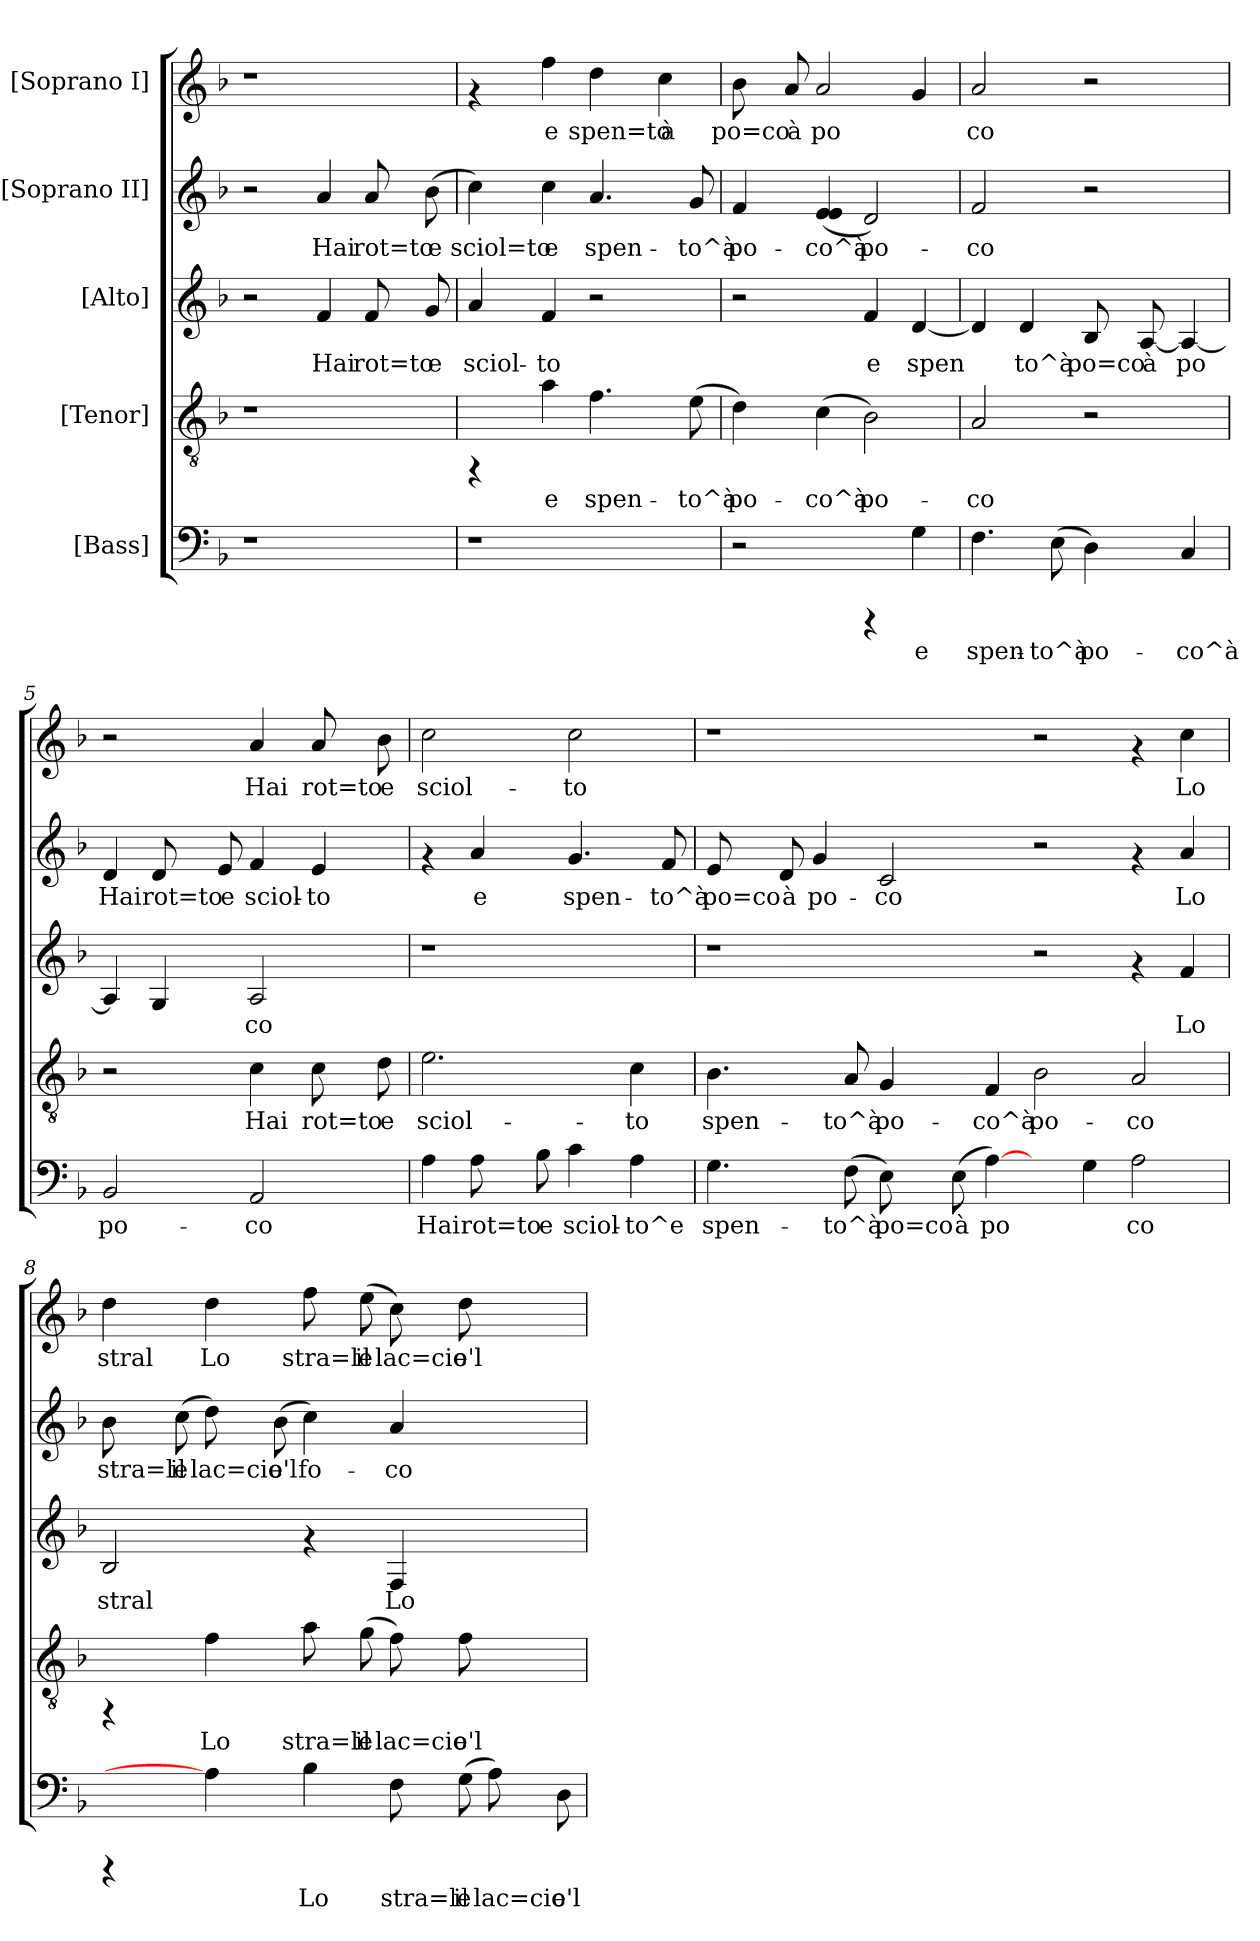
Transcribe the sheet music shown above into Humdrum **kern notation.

**kern	**text	**kern	**text	**kern	**text	**kern	**text	**kern	**text
*part5	*part5	*part4	*part4	*part3	*part3	*part2	*part2	*part1	*part1
*staff5	*staff5	*staff4	*staff4	*staff3	*staff3	*staff2	*staff2	*staff1	*staff1
*I"[Bass]	*	*I"[Tenor]	*	*I"[Alto]	*	*I"[Soprano II]	*	*I"[Soprano I]	*
!!LO:PB:g=z
*stria5	*	*stria5	*	*stria5	*	*stria5	*	*stria5	*
*clefF4	*	*clefGv2	*	*clefG2	*	*clefG2	*	*clefG2	*
*k[b-]	*	*k[b-]	*	*k[b-]	*	*k[b-]	*	*k[b-]	*
*F:	*	*F:	*	*F:	*	*F:	*	*F:	*
=1	=1	=1	=1	=1	=1	=1	=1	=1	=1
1r	.	1r	.	2r	.	2r	.	1r	.
!	!	!	!	!	!LO:LY:b:cj	!	!LO:LY:b:cj	!	!
.	.	.	.	4f/	Hai	4a/	Hai	.	.
!	!	!	!	!	!LO:LY:b:cj	!	!LO:LY:b:cj	!	!
.	.	.	.	8f/	rot=to	8a/	rot=to	.	.
!	!	!	!	!	!LO:LY:b:cj	!	!LO:LY:b:cj	!	!
.	.	.	.	8g/	e	(<8b-\	e	.	.
=2	=2	=2	=2	=2	=2	=2	=2	=2	=2
!	!	!	!	!	!LO:LY:b:cj	!	!LO:LY:b:cj	!	!
1r	.	4rFF	.	4a/	sciol-	4cc\)	sciol=to	4rf	.
!	!	!	!LO:LY:b:cj	!	!LO:LY:b:cj	!	!LO:LY:b:cj	!	!LO:LY:b:cj
.	.	4a\	e	4f/	-to	4cc\	e	4ff\	e
!	!	!	!LO:LY:b:cj	!	!	!	!LO:LY:b:cj	!	!LO:LY:b:cj
.	.	4.f\	spen-	2r	.	4.a/	spen-	4dd\	spen=to
!	!	!	!	!	!	!	!	!	!LO:LY:b:cj
.	.	.	.	.	.	.	.	4cc\	à
!	!	!	!LO:LY:b:cj	!	!	!	!LO:LY:b:cj	!	!
.	.	(<8e\	-to^à	.	.	8g/	-to^à	.	.
=3	=3	=3	=3	=3	=3	=3	=3	=3	=3
!	!	!	!LO:LY:b:cj	!	!	!	!LO:LY:b:cj	!	!LO:LY:b:cj
2r	.	4d\)	po-	2r	.	4f/	po-	8b-\	po=co
!	!	!	!	!	!	!	!	!	!LO:LY:b:cj
.	.	.	.	.	.	.	.	8a/	à
!	!	!	!LO:LY:b:cj	!	!	!	!LO:LY:b:cj	!	!LO:LY:b:cj
.	.	(<4c\	-co^à	.	.	(<4e/ 4e/	-co^à	2a/	po-
!	!	!	!LO:LY:b:cj	!	!LO:LY:b:cj	!	!LO:LY:b:cj	!	!
4rCCC	.	2B-\)	po-	4f/	e	2d/)	po-	.	.
!	!LO:LY:b:cj	!	!	!	!LO:LY:b:cj	!	!	!	!LO:LY:b:cj
4G\	e	.	.	[<4d/	spen-	.	.	4g/	--
=4	=4	=4	=4	=4	=4	=4	=4	=4	=4
!	!LO:LY:b:cj	!	!LO:LY:b:cj	!	!LO:LY:b:cj	!	!LO:LY:b:cj	!	!LO:LY:b:cj
4.F\	spen-	2A/	-co	4d/]	--	2f/	-co	2a/	-co
!	!	!	!	!	!LO:LY:b:cj	!	!	!	!
.	.	.	.	4d/	-to^à	.	.	.	.
!	!LO:LY:b:cj	!	!	!	!	!	!	!	!
(<8E\	-to^à	.	.	.	.	.	.	.	.
!	!LO:LY:b:cj	!	!	!	!LO:LY:b:cj	!	!	!	!
4D\)	po-	2r	.	8B-/	po=co	2r	.	2r	.
!	!	!	!	!	!LO:LY:b:cj	!	!	!	!
.	.	.	.	[<8A/	à	.	.	.	.
!	!LO:LY:b:cj	!	!	!	!LO:LY:b:cj	!	!	!	!
4C/	-co^à	.	.	4A/_<	po-	.	.	.	.
!!LO:PB:g=z
=5	=5	=5	=5	=5	=5	=5	=5	=5	=5
!	!LO:LY:b:cj	!	!	!	!LO:LY:b:cj	!	!LO:LY:b:cj	!	!
2BB-/	po-	2r	.	4A/]	--	4d/	Hai	2r	.
!	!	!	!	!	!LO:LY:b:cj	!	!LO:LY:b:cj	!	!
.	.	.	.	4G/	--	8d/	rot=to	.	.
!	!	!	!	!	!	!	!LO:LY:b:cj	!	!
.	.	.	.	.	.	8e/	e	.	.
!	!LO:LY:b:cj	!	!LO:LY:b:cj	!	!LO:LY:b:cj	!	!LO:LY:b:cj	!	!LO:LY:b:cj
2AA/	-co	4c\	Hai	2A/	-co	4f/	sciol-	4a/	Hai
!	!	!	!LO:LY:b:cj	!	!	!	!LO:LY:b:cj	!	!LO:LY:b:cj
.	.	8c\	rot=to	.	.	4e/	-to	8a/	rot=to
!	!	!	!LO:LY:b:cj	!	!	!	!	!	!LO:LY:b:cj
.	.	8d\	e	.	.	.	.	8b-\	e
=6	=6	=6	=6	=6	=6	=6	=6	=6	=6
!	!LO:LY:b:cj	!	!LO:LY:b:cj	!	!	!	!	!	!LO:LY:b:cj
4A\	Hai	2.e\	sciol-	1r	.	4rf	.	2cc\	sciol-
!	!LO:LY:b:cj	!	!	!	!	!	!LO:LY:b:cj	!	!
8A\	rot=to	.	.	.	.	4a/	e	.	.
!	!LO:LY:b:cj	!	!	!	!	!	!	!	!
8B-\	e	.	.	.	.	.	.	.	.
!	!LO:LY:b:cj	!	!	!	!	!	!LO:LY:b:cj	!	!LO:LY:b:cj
4c\	sciol-	.	.	.	.	4.g/	spen-	2cc\	-to
!	!LO:LY:b:cj	!	!LO:LY:b:cj	!	!	!	!	!	!
4A\	-to^e	4c\	-to	.	.	.	.	.	.
!	!	!	!	!	!	!	!LO:LY:b:cj	!	!
.	.	.	.	.	.	8f/	-to^à	.	.
=7	=7	=7	=7	=7	=7	=7	=7	=7	=7
!	!LO:LY:b:cj	!	!LO:LY:b:cj	!	!	!	!LO:LY:b:cj	!	!
4.G\	spen-	4.B-\	spen-	1r	.	8e/	po=co	1r	.
!	!	!	!	!	!	!	!LO:LY:b:cj	!	!
.	.	.	.	.	.	8d/	à	.	.
!	!	!	!	!	!	!	!LO:LY:b:cj	!	!
.	.	.	.	.	.	4g/	po-	.	.
!	!LO:LY:b:cj	!	!LO:LY:b:cj	!	!	!	!	!	!
(<8F\	-to^à	8A/	-to^à	.	.	.	.	.	.
!	!LO:LY:b:cj	!	!LO:LY:b:cj	!	!	!	!LO:LY:b:cj	!	!
8E\)	po=co	4G/	po-	.	.	2c/	-co	.	.
!	!LO:LY:b:cj	!	!	!	!	!	!	!	!
(<8E\	à	.	.	.	.	.	.	.	.
!	!LO:LY:b:cj	!	!LO:LY:b:cj	!	!	!	!	!	!
[4A\)	po-	4F/	-co^à	.	.	.	.	.	.
!	!	!	!LO:LY:b:cj	!	!	!	!	!	!
4ryy	.	2B-\	po-	2r	.	2r	.	2r	.
!	!LO:LY:b:cj	!	!	!	!	!	!	!	!
4G\	--	.	.	.	.	.	.	.	.
!	!LO:LY:b:cj	!	!LO:LY:b:cj	!	!	!	!	!	!
2A\	-co	2A/	-co	4rf	.	4rf	.	4rf	.
!	!	!	!	!	!LO:LY:b:cj	!	!LO:LY:b:cj	!	!LO:LY:b:cj
.	.	.	.	4f/	Lo	4a/	Lo	4cc\	Lo
!!LO:PB:g=z
=8	=8	=8	=8	=8	=8	=8	=8	=8	=8
!	!	!	!	!	!LO:LY:b:cj	!	!LO:LY:b:cj	!	!LO:LY:b:cj
4rCCC	.	4rFF	.	2B-/	stral	8b-\	stra=le	4dd\	stral
!	!	!	!	!	!	!	!LO:LY:b:cj	!	!
.	.	.	.	.	.	(<8cc\	il	.	.
!	!	!	!LO:LY:b:cj	!	!	!	!LO:LY:b:cj	!	!LO:LY:b:cj
4A\]	.	4f\	Lo	.	.	8dd\)	lac=cio	4dd\	Lo
!	!	!	!	!	!	!	!LO:LY:b:cj	!	!
.	.	.	.	.	.	(<8b-\	e'l	.	.
!	!LO:LY:b:cj	!	!LO:LY:b:cj	!	!	!	!LO:LY:b:cj	!	!LO:LY:b:cj
4B-\	Lo	8a\	stra=le	4rf	.	4cc\)	fo-	8ff\	stra=le
!	!	!	!LO:LY:b:cj	!	!	!	!	!	!LO:LY:b:cj
.	.	(<8g\	il	.	.	.	.	(<8ee\	il
!	!LO:LY:b:cj	!	!LO:LY:b:cj	!	!LO:LY:b:cj	!	!LO:LY:b:cj	!	!LO:LY:b:cj
8F\	stra=le	8f\)	lac=cio	4F/	Lo	4a/	-co	8cc\)	lac=cio
!	!LO:LY:b:cj	!	!LO:LY:b:cj	!	!	!	!	!	!LO:LY:b:cj
(<8G\	il	8f\	e'l	.	.	.	.	8dd\	e'l
!	!LO:LY:b:cj	!	!	!	!	!	!	!	!
8A\)	lac=cio	4ryy	.	4ryy	.	4ryy	.	4ryy	.
!	!LO:LY:b:cj	!	!	!	!	!	!	!	!
8D\	e'l	.	.	.	.	.	.	.	.
=	=	=	=	=	=	=	=	=	=
*-	*-	*-	*-	*-	*-	*-	*-	*-	*-
